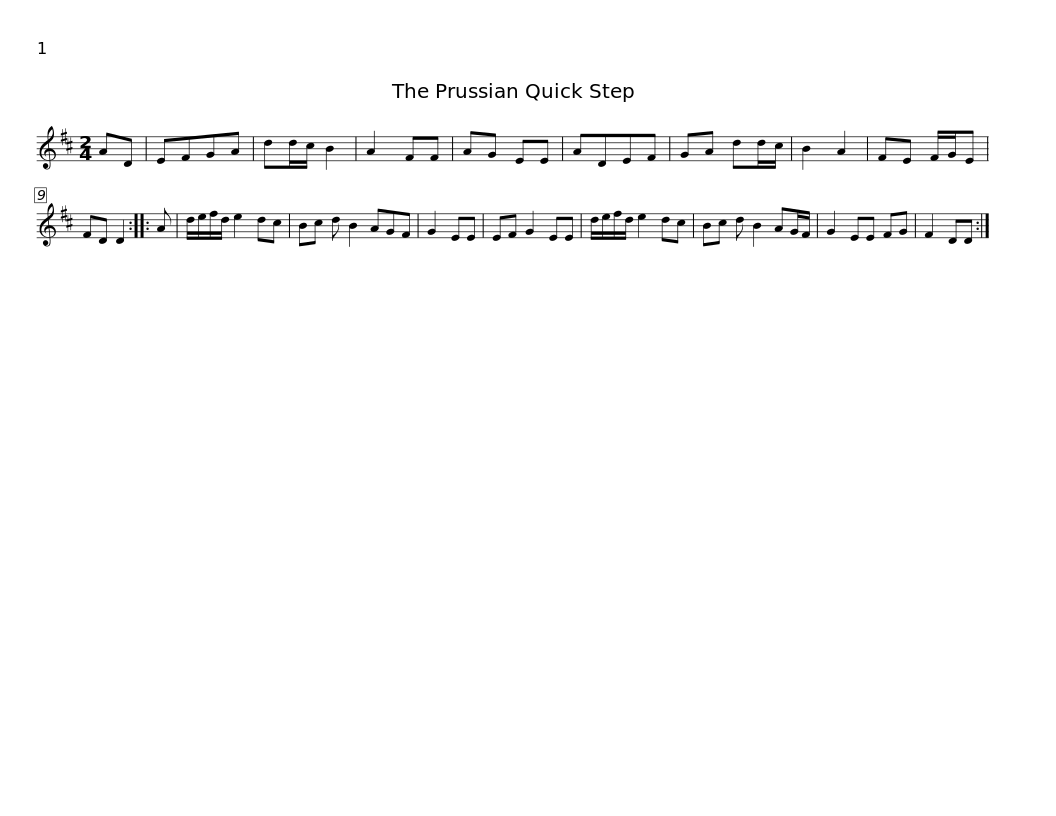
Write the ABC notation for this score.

X:1
L:1/8
M:2/4
I:linebreak $
K:D
V:1 treble
V:1
 AD | EFGA | dd/c/ B2 | A2 FF | AG EE | %5
 ADEF | GA dd/c/ | B2 A2 | FE F/G/E | FD D2 :: %10
 A |$ d/e/f/d/ e2 dc | Bc d B2 AGF | G2 EE | EF G2 EE | %15
 d/e/f/d/ e2 dc | Bc d B2 AG/F/ | G2 EE FG | F2 DD :| %19
